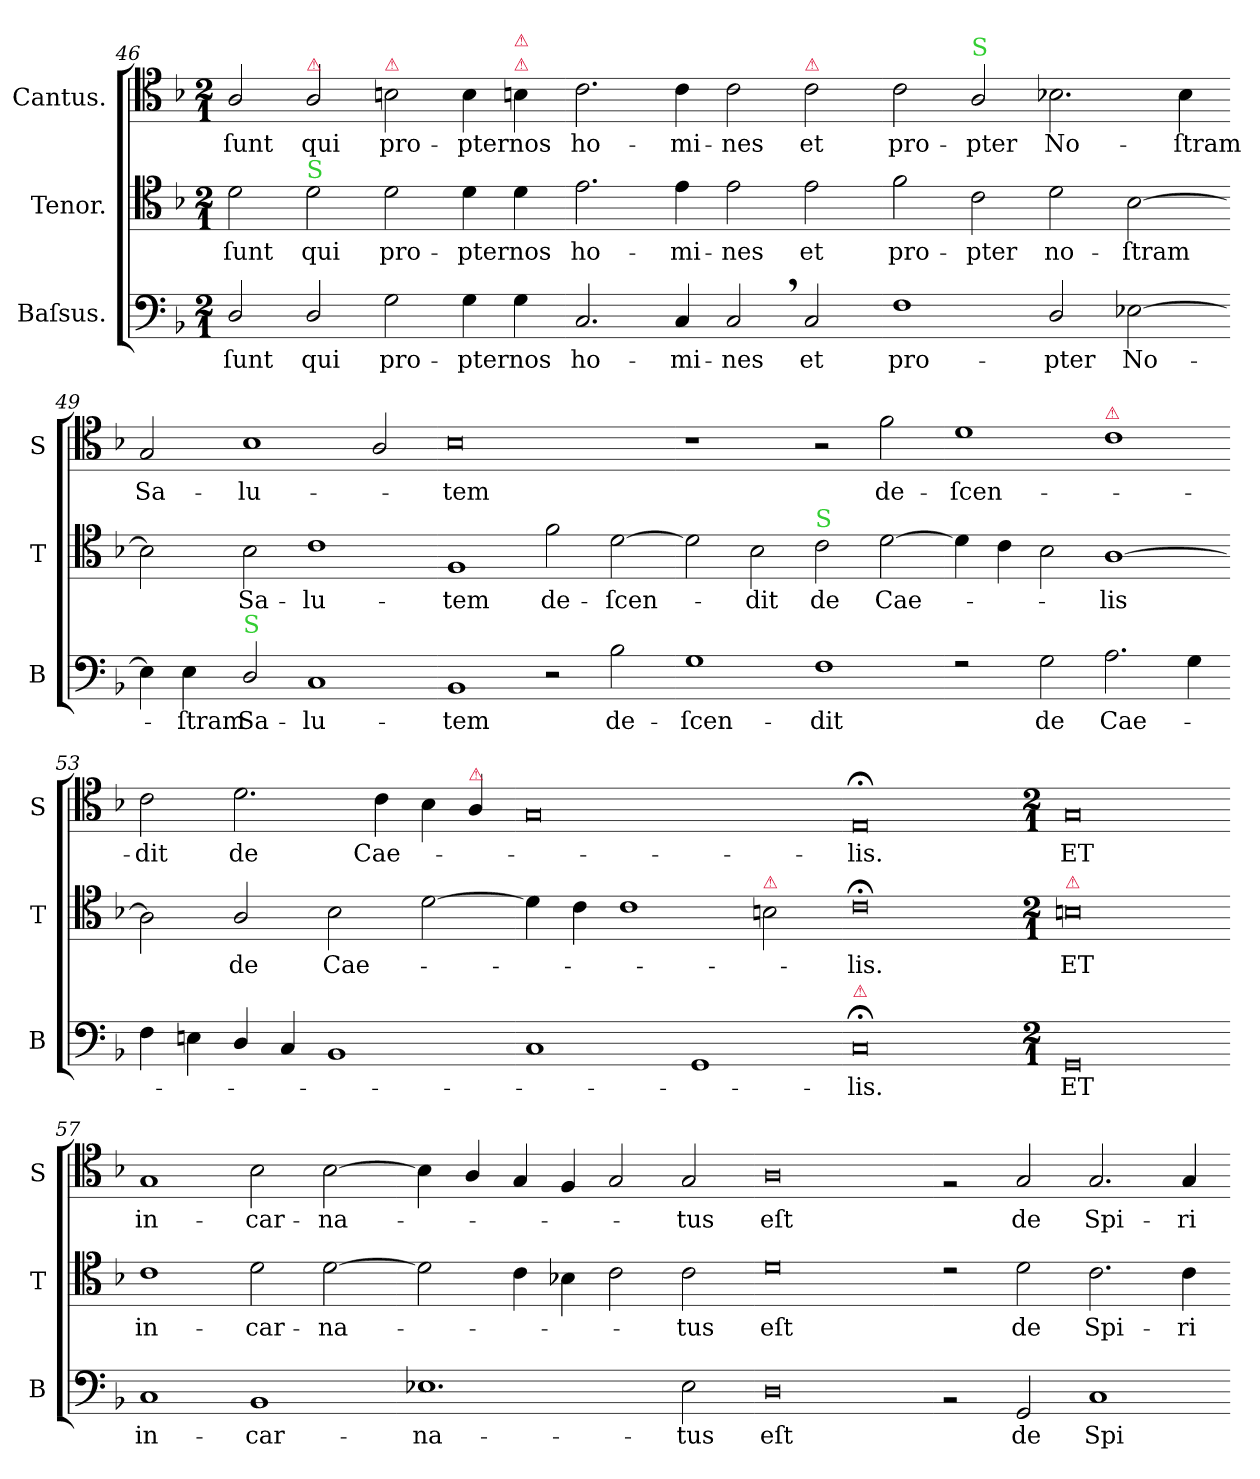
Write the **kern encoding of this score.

**kern	**text	**kern	**text	**kern	**text
*part3	*part3	*part2	*part2	*part1	*part1
*staff3	*staff3	*staff2	*staff2	*staff1	*staff1
*I"Baſsus.	*	*I"Tenor.	*	*I"Cantus.	*
*I'B	*	*I'T	*	*I'S	*
*clefF4	*	*clefC4	*	*clefC4	*
*k[b-]	*	*k[b-]	*	*k[b-]	*
*M2/1	*	*M2/1	*	*M2/1	*
=46	=46	=46	=46	=46	=46
2D/	ſunt	2d\	ſunt	2A/	ſunt
!	!	!	!	!LO:TX:a:color=crimson:t=⚠	!
!	!	!LO:TX:a:color=limegreen:t=S	!	!	!
2D/	qui	2d\	qui	2A/	qui
!	!	!	!	!LO:TX:a:color=crimson:t=⚠	!
2G\	pro-	2d\	pro-	2Bn\	pro-
4G\	-pter	4d\	-pter	4B\	-pter
!	!	!	!	!LO:TX:a:color=crimson:t=⚠	!
!	!	!	!	!LO:TX:a:color=crimson:t=⚠	!
4G\	nos	4d\	nos	4Bn\	nos
=47-	=47-	=47-	=47-	=47-	=47-
2.C/	ho-	2.e\	ho-	2.c\	ho-
4C/	-mi-	4e\	-mi-	4c\	-mi-
2C,</	-nes	2e\	-nes	2c\	-nes
!	!	!	!	!LO:TX:a:color=crimson:t=⚠	!
2C/	et	2e\	et	2c\	et
=48-	=48-	=48-	=48-	=48-	=48-
1F	pro-	2f\	pro-	2c\	pro-
!	!	!	!	!LO:TX:a:color=limegreen:t=S	!
.	.	2c\	-pter	2A/	-pter
2D/	-pter	2d\	no-	2.B-X\	No-
[2E-X\	No-	[2B-\	-ſtram	.	.
.	.	.	.	4B-\	-ſtram
=49-	=49-	=49-	=49-	=49-	=49-
4E-\]	.	2B-\]	.	2G/	Sa-
4E-\	-ſtram	.	.	.	.
!LO:TX:a:color=limegreen:t=S	!	!	!	!	!
2D/	Sa-	2B-\	Sa-	1B-	-lu-
1C	-lu-	1c	-lu-	.	.
.	.	.	.	2A/	.
=50-	=50-	=50-	=50-	=50-	=50-
1BB-	-tem	1F	-tem	0B-	-tem
2r	.	2f\	de-	.	.
2B-\	de-	[2d\	-ſcen-	.	.
=51-	=51-	=51-	=51-	=51-	=51-
1G	-ſcen-	2d\]	.	1r	.
.	.	2B-\	-dit	.	.
!	!	!LO:TX:a:color=limegreen:t=S	!	!	!
1F	-dit	2c\	de	2r	.
.	.	[2d\	Cae-	2f\	de-
=52-	=52-	=52-	=52-	=52-	=52-
2rF	.	4d\]	.	1d	-ſcen-
.	.	4c\	.	.	.
2G\	de	2B-\	.	.	.
!	!	!	!	!LO:TX:a:color=crimson:t=⚠	!
2.A\	Cae-	[1A	-lis	1c	.
4G\	.	.	.	.	.
=53-	=53-	=53-	=53-	=53-	=53-
4F\	.	2A]	.	2c\	-dit
4En\	.	.	.	.	.
4D/	.	2A/	de	2.d\	de
4C/	.	.	.	.	.
1BB-	.	2B-\	Cae-	.	.
.	.	.	.	4c\	Cae-
.	.	[2d\	.	4B-\	.
!	!	!	!	!LO:TX:a:color=crimson:t=⚠	!
.	.	.	.	4A/	.
=54-	=54-	=54-	=54-	=54-	=54-
1C	.	4d\]	.	0G	.
.	.	4c\	.	.	.
.	.	1c	.	.	.
1GG	.	.	.	.	.
!	!	!LO:TX:a:color=crimson:t=⚠	!	!	!
.	.	2Bn\	.	.	.
=55-	=55-	=55-	=55-	=55-	=55-
!LO:TX:a:color=crimson:t=⚠	!	!	!	!	!
0C;<;	-lis.	0c;<;	-lis.	0E;<;	-lis.
=56-	=56-	=56-	=56-	=56-	=56-
*M2/1	*	*M2/1	*	*M2/1	*
!	!	!LO:TX:a:color=crimson:t=⚠	!	!	!
0GG	ET	0Bn	ET	0G	ET
=57-	=57-	=57-	=57-	=57-	=57-
1C	in-	1c	in-	1G	in-
1BB-	-car-	2d\	-car-	2B-\	-car-
.	.	[2d\	-na-	[2B-\	-na-
=58-	=58-	=58-	=58-	=58-	=58-
1.E-X	-na-	2d\]	.	4B-\]	.
.	.	.	.	4A/	.
.	.	4c\	.	4G/	.
.	.	4B-X\	.	4F/	.
.	.	2c\	.	2G/	.
2E-\	-tus	2c\	-tus	2G/	-tus
=59-	=59-	=59-	=59-	=59-	=59-
0D	eſt	0d	eſt	0A	eſt
=60-	=60-	=60-	=60-	=60-	=60-
2rBB	.	2rc	.	2rF	.
2GG/	de	2d\	de	2G/	de
1C	Spi-	2.c\	Spi-	2.G/	Spi-
.	.	4c\	-ri-	4G/	-ri-
=-	=-	=-	=-	=-	=-
*-	*-	*-	*-	*-	*-
